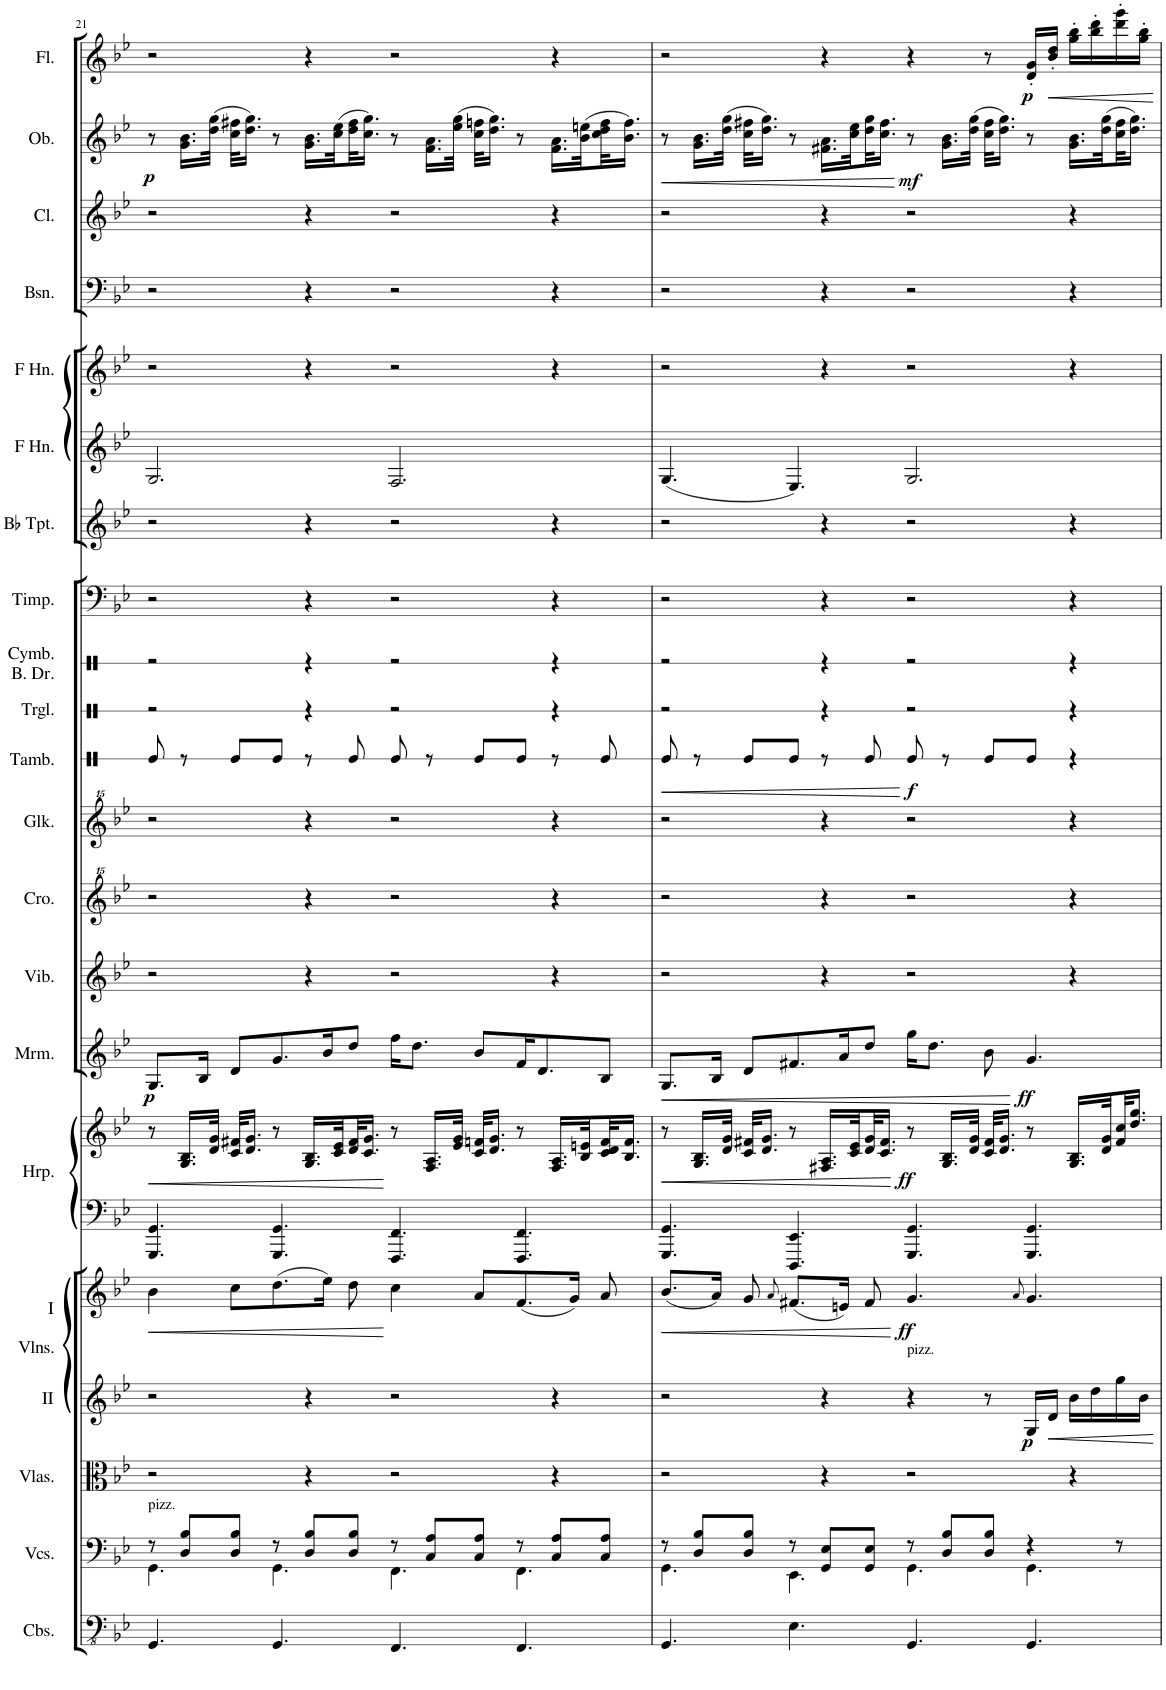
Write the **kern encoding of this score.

**kern	**kern	**kern	**kern	**dynam	**kern	**dynam	**kern	**kern	**dynam	**kern	**dynam	**kern	**kern	**kern	**kern	**dynam	**kern	**kern	**kern	**kern	**kern	**kern	**kern	**kern	**kern	**dynam	**kern	**dynam
*part21	*part20	*part19	*part18	*part18	*part17	*part17	*part16	*part16	*part16	*part15	*part15	*part14	*part13	*part12	*part11	*part11	*part10	*part9	*part8	*part7	*part6	*part5	*part4	*part3	*part2	*part2	*part1	*part1
*staff22	*staff21	*staff20	*staff19	*staff19	*staff18	*staff18	*staff17	*staff16	*staff16/17	*staff15	*staff15	*staff14	*staff13	*staff12	*staff11	*staff11	*staff10	*staff9	*staff8	*staff7	*staff6	*staff5	*staff4	*staff3	*staff2	*staff2	*staff1	*staff1
*I"Contrabasses	*I"Violoncellos	*I"Violas	*I"II	*	*I"I  Violins	*	*I"Harp	*	*	*I"Marimba	*	*I"Vibraphone	*I"Crotales	*I"Glockenspiel	*I"Tambourine	*	*I"Triangle	*I"Cymbals &amp; Bass Drum	*I"Timpani	*I"Bb Trumpet	*I"Horn in F	*I"Horn in F	*I"Bassoon	*I"Clarinet	*I"Oboe	*	*I"Flute	*
*I'Cbs.	*I'Vcs.	*I'Vlas.	*I'II	*	*I'I  Vlns.	*	*I'Hrp.	*	*	*I'Mrm.	*	*I'Vib.	*I'Cro.	*I'Glk.	*I'Tamb.	*	*I'Trgl.	*I'Cymb. B. Dr.	*I'Timp.	*I'Bb Tpt.	*	*	*I'Bsn.	*I'Cl.	*I'Ob.	*	*I'Fl.	*
!!LO:PB:g=z
*clefFv4	*clefF4	*clefC3	*clefG2	*	*clefG2	*	*clefF4	*clefG2	*	*clefG2	*	*clefG2	*clefG^^2	*clefG^^2	*clefX	*	*clefX	*clefX	*clefF4	*clefG2	*clefG2	*clefG2	*clefF4	*clefG2	*clefG2	*	*clefG2	*
*	*	*	*	*	*ITrd1c2	*	*ITrd5c9	*ITrd5c9	*	*	*	*	*	*	*	*	*	*	*	*ITrd7c12	*ITrd4c7	*	*	*	*	*	*	*
*k[b-e-]	*k[b-e-]	*k[b-e-]	*k[b-e-]	*	*k[b-e-]	*	*k[b-e-]	*k[b-e-]	*	*k[b-e-]	*	*k[b-e-]	*k[b-e-]	*k[b-e-]	*k[]	*	*k[]	*k[]	*k[b-e-]	*k[b-e-]	*k[b-e-]	*k[b-e-]	*k[b-e-]	*k[b-e-]	*k[b-e-]	*	*k[b-e-]	*
*M6/4	*M6/4	*M6/4	*M6/4	*	*M6/4	*	*M6/4	*M6/4	*	*M6/4	*	*M6/4	*M6/4	*M6/4	*M6/4	*	*M6/4	*M6/4	*M6/4	*M6/4	*M6/4	*M6/4	*M6/4	*M6/4	*M6/4	*	*M6/4	*
=21	=21	=21	=21	=21	=21	=21	=21	=21	=21	=21	=21	=21	=21	=21	=21	=21	=21	=21	=21	=21	=21	=21	=21	=21	=21	=21	=21	=21
*	*^	*	*	*	*	*	*	*	*	*	*	*	*	*	*	*	*	*	*	*	*	*	*	*	*	*	*	*
!	!LO:TX:a:t=pizz.	!	!	!	!	!	!	!	!	!	!	!	!	!	!	!	!	!	!	!	!	!	!	!	!	!	!	!	!
!	!	!	!	!	!	!	!LO:HP:b	!	!	!LO:HP:b	!	!LO:DY:b	!	!	!	!	!	!	!	!	!	!	!	!	!	!	!LO:DY:b	!	!
4.GGG/	8r	4.GG\	2r	2r	.	4b-\	<	4.GGG/ 4.GG/	8r	<	8.G/L	p	2r	2r	2r	8Re/	.	2r	2r	2r	2r	2.G/	2r	2r	2r	8r	p	2r	.
.	8D/ 8B-/L	.	.	.	.	.	.	.	16.G/ 16.B-/LL	.	.	.	.	.	.	8r	.	.	.	.	.	.	.	.	.	16.g\ 16.b-\LL	.	.	.
.	.	.	.	.	.	.	.	.	.	.	16B-/Jk	.	.	.	.	.	.	.	.	.	.	.	.	.	.	.	.	.	.
.	.	.	.	.	.	.	.	.	32d/ 32g/JJk	.	.	.	.	.	.	.	.	.	.	.	.	.	.	.	.	(32dd\ 32gg\JJk	.	.	.
.	8D/ 8B-/J	.	.	.	.	8cc\L	.	.	32c/ 32f#X/KLL	.	8d/L	.	.	.	.	8Re/L	.	.	.	.	.	.	.	.	.	32cc\ 32ff#X\KLL	.	.	.
.	.	.	.	.	.	.	.	.	16.d/ 16.g/JJ	.	.	.	.	.	.	.	.	.	.	.	.	.	.	.	.	16.dd\ 16.gg\JJ)	.	.	.
4.GGG/	8r	4.GG\	.	.	.	(8.dd\	.	4.GGG/ 4.GG/	8r	.	8.g/	.	.	.	.	8Re/J	.	.	.	.	.	.	.	.	.	8r	.	.	.
.	8D/ 8B-/L	.	4r	4r	.	.	.	.	16.G/ 16.B-/LL	.	.	.	4r	4r	4r	8r	.	4r	4r	4r	4r	.	4r	4r	4r	16.g\ 16.b-\LL	.	4r	.
.	.	.	.	.	.	16ee-\Jk)	.	.	.	.	16b-/K	.	.	.	.	.	.	.	.	.	.	.	.	.	.	.	.	.	.
.	.	.	.	.	.	.	.	.	32c/ 32e-/L	.	.	.	.	.	.	.	.	.	.	.	.	.	.	.	.	(32cc\ 32ee-\L	.	.	.
.	8D/ 8B-/J	.	.	.	.	8dd\	.	.	32d/ 32f#/J	.	8dd/J	.	.	.	.	8Re/	.	.	.	.	.	.	.	.	.	32dd\ 32ff#\J	.	.	.
.	.	.	.	.	.	.	.	.	16.c/ 16.g/JJ	.	.	.	.	.	.	.	.	.	.	.	.	.	.	.	.	16.cc\ 16.gg\JJ)	.	.	.
4.FFF/	8r	4.FF\	2r	2r	.	4cc\	[	4.FFF/ 4.FF/	8r	[	16ff\KL	.	2r	2r	2r	8Re/	.	2r	2r	2r	2r	2.F/	2r	2r	2r	8r	.	2r	.
.	.	.	.	.	.	.	.	.	.	.	8.dd\J	.	.	.	.	.	.	.	.	.	.	.	.	.	.	.	.	.	.
.	8C/ 8A/L	.	.	.	.	.	.	.	16.F/ 16.A/LL	.	.	.	.	.	.	8r	.	.	.	.	.	.	.	.	.	16.f\ 16.a\LL	.	.	.
.	.	.	.	.	.	.	.	.	32e-/ 32g/JJk	.	.	.	.	.	.	.	.	.	.	.	.	.	.	.	.	(32ee-\ 32gg\JJk	.	.	.
.	8C/ 8A/J	.	.	.	.	8a/L	.	.	32c/ 32fn/KLL	.	8b-/L	.	.	.	.	8Re/L	.	.	.	.	.	.	.	.	.	32cc\ 32ffn\KLL	.	.	.
.	.	.	.	.	.	.	.	.	16.d/ 16.g/JJ	.	.	.	.	.	.	.	.	.	.	.	.	.	.	.	.	16.dd\ 16.gg\JJ)	.	.	.
4.FFF/	8r	4.FF\	.	.	.	(8.f/	.	4.FFF/ 4.FF/	8r	.	16f/K	.	.	.	.	8Re/J	.	.	.	.	.	.	.	.	.	8r	.	.	.
.	.	.	.	.	.	.	.	.	.	.	8.d/	.	.	.	.	.	.	.	.	.	.	.	.	.	.	.	.	.	.
.	8C/ 8A/L	.	4r	4r	.	.	.	.	16.F/ 16.A/LL	.	.	.	4r	4r	4r	8r	.	4r	4r	4r	4r	.	4r	4r	4r	16.f\ 16.a\LL	.	4r	.
.	.	.	.	.	.	16g/Jk)	.	.	.	.	.	.	.	.	.	.	.	.	.	.	.	.	.	.	.	.	.	.	.
.	.	.	.	.	.	.	.	.	32B-/ 32en/L	.	.	.	.	.	.	.	.	.	.	.	.	.	.	.	.	(32b-\ 32een\L	.	.	.
.	8C/ 8A/J	.	.	.	.	8a/	.	.	32c/ 32d/ 32f/J	.	8B-/J	.	.	.	.	8Re/	.	.	.	.	.	.	.	.	.	32cc\ 32dd\ 32ff\J	.	.	.
.	.	.	.	.	.	.	.	.	16.B-/ 16.f/JJ	.	.	.	.	.	.	.	.	.	.	.	.	.	.	.	.	16.b-\ 16.ff\JJ)	.	.	.
=22	=22	=22	=22	=22	=22	=22	=22	=22	=22	=22	=22	=22	=22	=22	=22	=22	=22	=22	=22	=22	=22	=22	=22	=22	=22	=22	=22	=22	=22
!	!	!	!	!	!	!	!LO:HP:b	!	!	!LO:HP:b	!	!LO:HP:b	!	!	!	!	!LO:HP:b	!	!	!	!	!	!	!	!	!	!LO:HP:b	!	!
4.GGG/	8r	4.GG\	2r	2r	.	(8.b-/L	<	4.GGG/ 4.GG/	8r	<	8.G/L	<	2r	2r	2r	8Re/	<	2r	2r	2r	2r	(4.G/	2r	2r	2r	8r	<	2r	.
.	8D/ 8B-/L	.	.	.	.	.	.	.	16.G/ 16.B-/LL	.	.	.	.	.	.	8r	.	.	.	.	.	.	.	.	.	16.g\ 16.b-\LL	.	.	.
.	.	.	.	.	.	16a/Jk)	.	.	.	.	16B-/Jk	.	.	.	.	.	.	.	.	.	.	.	.	.	.	.	.	.	.
.	.	.	.	.	.	.	.	.	32d/ 32g/JJk	.	.	.	.	.	.	.	.	.	.	.	.	.	.	.	.	(32dd\ 32gg\JJk	.	.	.
.	8D/ 8B-/J	.	.	.	.	8g/	.	.	32c/ 32f#X/KLL	.	8d/L	.	.	.	.	8Re/L	.	.	.	.	.	.	.	.	.	32cc\ 32ff#X\KLL	.	.	.
.	.	.	.	.	.	.	.	.	16.d/ 16.g/JJ	.	.	.	.	.	.	.	.	.	.	.	.	.	.	.	.	16.dd\ 16.gg\JJ)	.	.	.
.	.	.	.	.	.	8qa/	.	.	.	.	.	.	.	.	.	.	.	.	.	.	.	.	.	.	.	.	.	.	.
4.EE-\	8r	4.EE-\	.	.	.	(8.f#X/L	.	4.DDD/ 4.EE-/	8r	.	8.f#X/	.	.	.	.	8Re/J	.	.	.	.	.	4.E-/)	.	.	.	8r	.	.	.
.	8GG/ 8E-/L	.	4r	4r	.	.	.	.	16.F#X/ 16.A/LL	.	.	.	4r	4r	4r	8r	.	4r	4r	4r	4r	.	4r	4r	4r	16.f#X\ 16.a\LL	.	4r	.
.	.	.	.	.	.	16en/Jk)	.	.	.	.	16a/K	.	.	.	.	.	.	.	.	.	.	.	.	.	.	.	.	.	.
.	.	.	.	.	.	.	.	.	32c/ 32e-/L	.	.	.	.	.	.	.	.	.	.	.	.	.	.	.	.	32cc\ 32ee-\L	.	.	.
.	8GG/ 8E-/J	.	.	.	.	8f#/	.	.	32d/ 32g/J	.	8dd/J	.	.	.	.	8Re/	.	.	.	.	.	.	.	.	.	32dd\ 32gg\J	.	.	.
.	.	.	.	.	.	.	.	.	16.c/ 16.f#/JJ	.	.	.	.	.	.	.	.	.	.	.	.	.	.	.	.	16.cc\ 16.ff#\JJ	.	.	.
!	!	!	!	!LO:TX:a:t=pizz.	!	!	!	!	!	!	!	!	!	!	!	!	!	!	!	!	!	!	!	!	!	!	!	!	!
!	!	!	!	!	!	!	!LO:DY:n=1:b	!	!	!LO:DY:n=1:b	!	!	!	!	!	!	!LO:DY:n=1:b	!	!	!	!	!	!	!	!	!	!LO:DY:n=1:b	!	!
4.GGG/	8r	4.GG\	2r	4r	.	4.g/	[ ff	4.GGG/ 4.GG/	8r	[ ff	16gg\KL	.	2r	2r	2r	8Re/	[ f	2r	2r	2r	2r	2.G/	2r	2r	2r	8r	[ mf	4r	.
.	.	.	.	.	.	.	.	.	.	.	8.dd\J	.	.	.	.	.	.	.	.	.	.	.	.	.	.	.	.	.	.
.	8D/ 8B-/L	.	.	.	.	.	.	.	16.G/ 16.B-/LL	.	.	.	.	.	.	8r	.	.	.	.	.	.	.	.	.	16.g\ 16.b-\LL	.	.	.
.	.	.	.	.	.	.	.	.	32d/ 32g/JJk	.	.	.	.	.	.	.	.	.	.	.	.	.	.	.	.	(32dd\ 32gg\JJk	.	.	.
.	8D/ 8B-/J	.	.	8r	.	.	.	.	32c/ 32f#/KLL	.	8b-\	.	.	.	.	8Re/L	.	.	.	.	.	.	.	.	.	32cc\ 32ff#\KLL	.	8r	.
.	.	.	.	.	.	.	.	.	16.d/ 16.g/JJ	.	.	.	.	.	.	.	.	.	.	.	.	.	.	.	.	16.dd\ 16.gg\JJ)	.	.	.
.	.	.	.	.	.	8qa/	.	.	.	.	.	.	.	.	.	.	.	.	.	.	.	.	.	.	.	.	.	.	.
!	!	!	!	!	!LO:DY:b	!	!	!	!	!	!	!LO:DY:n=1:b	!	!	!	!	!	!	!	!	!	!	!	!	!	!	!	!	!LO:DY:b
4.GGG/	4r	4.GG\	.	16G/LL	p	4.g/	.	4.GGG/ 4.GG/	8r	.	4.g/	[ ff	.	.	.	8Re/J	.	.	.	.	.	.	.	.	.	8r	.	16d/' 16g/'LL	p
!	!	!	!	!	!LO:HP:b	!	!	!	!	!	!	!	!	!	!	!	!	!	!	!	!	!	!	!	!	!	!	!	!LO:HP:b
.	.	.	.	16d/JJ	<	.	.	.	.	.	.	.	.	.	.	.	.	.	.	.	.	.	.	.	.	.	.	16b-/' 16dd/'JJ	<
.	.	.	4r	16b-\LL	.	.	.	.	16.G/ 16.B-/LL	.	.	.	4r	4r	4r	4r	.	4r	4r	4r	4r	.	4r	4r	4r	16.g\ 16.b-\LL	.	16gg\' 16bb-\'LL	.
.	.	.	.	16dd\	.	.	.	.	.	.	.	.	.	.	.	.	.	.	.	.	.	.	.	.	.	.	.	16bb-\' 16ddd\'	.
.	.	.	.	.	.	.	.	.	32d/ 32g/L	.	.	.	.	.	.	.	.	.	.	.	.	.	.	.	.	(32dd\ 32gg\L	.	.	.
.	8r	.	.	16gg\	.	.	.	.	32f#/ 32cc/J	.	.	.	.	.	.	.	.	.	.	.	.	.	.	.	.	32cc\ 32ff#\J	.	16ddd\' 16ggg\'	.
.	.	.	.	.	.	.	.	.	16.dd/ 16.gg/JJ	.	.	.	.	.	.	.	.	.	.	.	.	.	.	.	.	16.dd\ 16.gg\JJ)	.	.	.
.	.	.	.	16b-\JJ	.	.	.	.	.	.	.	.	.	.	.	.	.	.	.	.	.	.	.	.	.	.	.	16gg\' 16bb-\'JJ	.
*	*v	*v	*	*	*	*	*	*	*	*	*	*	*	*	*	*	*	*	*	*	*	*	*	*	*	*	*	*	*
.	.	.	.	[	.	.	.	.	.	.	.	.	.	.	.	.	.	.	.	.	.	.	.	.	.	.	.	[
=	=	=	=	=	=	=	=	=	=	=	=	=	=	=	=	=	=	=	=	=	=	=	=	=	=	=	=	=
*-	*-	*-	*-	*-	*-	*-	*-	*-	*-	*-	*-	*-	*-	*-	*-	*-	*-	*-	*-	*-	*-	*-	*-	*-	*-	*-	*-	*-
